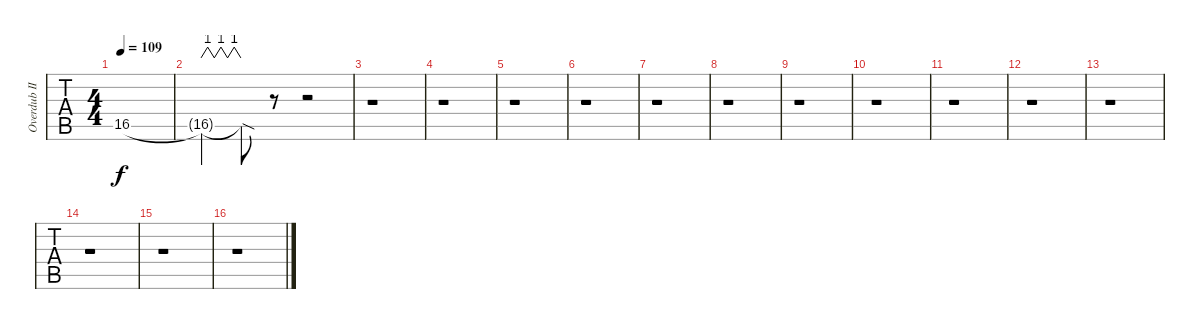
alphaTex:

\track ("Overdub II" "Overdub II") {instrument distortionguitar}
\staff {tabs}
\tuning (E4 B3 G3 D3 A2 E2) {hide}
\ts (4 4)
\tempo 109
\clef g2
\ks f#minor
16.5{t}.1{dy f} |
16.5{t}.4{tbe (custom default 0 0 10 4 20 0 30 4 40 0 50 4 60 0) volume 16} 16.5{sod t}.8 r.8 r.2 |
r.1 |
r.1 |
r.1 |
r.1 |
r.1 |
r.1 |
r.1 |
r.1 |
r.1 |
r.1 |
r.1 |
r.1 |
r.1 |
r.1
